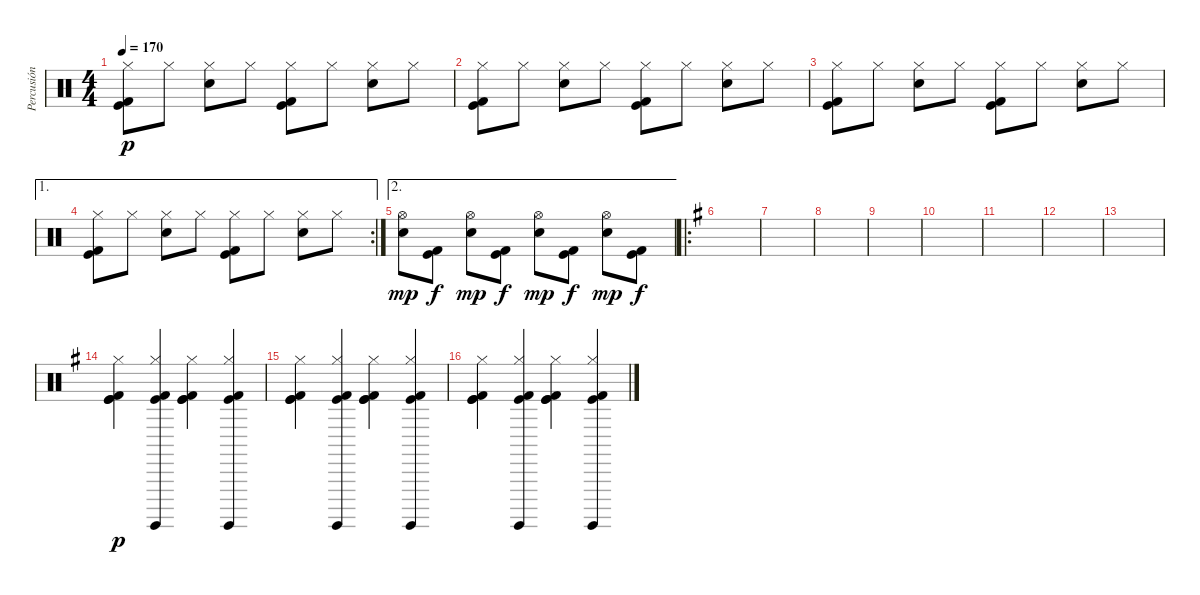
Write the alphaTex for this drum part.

\track ("Percusión" "Percusión") {instrument percussion}
\staff {score}
\articulation defaults
\ts (4 4)
\tempo 170
\clef neutral
\ks c
("Hi-Hat (closed)" "Kick (hit) 2" "Kick (hit)").8{dy p} "Hi-Hat (closed)".8 ("Hi-Hat (closed)" "Snare (hit) 2").8 "Hi-Hat (closed)".8 ("Hi-Hat (closed)" "Kick (hit) 2" "Kick (hit)").8 "Hi-Hat (closed)".8 ("Hi-Hat (closed)" "Snare (hit) 2").8 "Hi-Hat (closed)".8 |
("Hi-Hat (closed)" "Kick (hit) 2" "Kick (hit)").8 "Hi-Hat (closed)".8 ("Hi-Hat (closed)" "Snare (hit) 2").8 "Hi-Hat (closed)".8 ("Hi-Hat (closed)" "Kick (hit) 2" "Kick (hit)").8 "Hi-Hat (closed)".8 ("Hi-Hat (closed)" "Snare (hit) 2").8 "Hi-Hat (closed)".8 |
("Hi-Hat (closed)" "Kick (hit) 2" "Kick (hit)").8 "Hi-Hat (closed)".8 ("Hi-Hat (closed)" "Snare (hit) 2").8 "Hi-Hat (closed)".8 ("Hi-Hat (closed)" "Kick (hit) 2" "Kick (hit)").8 "Hi-Hat (closed)".8 ("Hi-Hat (closed)" "Snare (hit) 2").8 "Hi-Hat (closed)".8 |
\ae 1
\rc 2
("Hi-Hat (closed)" "Kick (hit) 2" "Kick (hit)").8 "Hi-Hat (closed)".8 ("Hi-Hat (closed)" "Snare (hit) 2").8 "Hi-Hat (closed)".8 ("Hi-Hat (closed)" "Kick (hit) 2" "Kick (hit)").8 "Hi-Hat (closed)".8 ("Hi-Hat (closed)" "Snare (hit) 2").8 "Hi-Hat (closed)".8 |
\ae 2
("Hi-Hat (open)" "Snare (hit) 2").8{dy mp} ("Kick (hit) 2" "Kick (hit)").8{dy f} ("Hi-Hat (open)" "Snare (hit) 2").8{dy mp} ("Kick (hit) 2" "Kick (hit)").8{dy f} ("Hi-Hat (open)" "Snare (hit) 2").8{dy mp} ("Kick (hit) 2" "Kick (hit)").8{dy f} ("Hi-Hat (open)" "Snare (hit) 2").8{dy mp} ("Kick (hit) 2" "Kick (hit)").8{dy f} |
\ro
\ks g
|
|
|
|
|
|
|
|
("Hi-Hat (closed)" "Kick (hit)" "Kick (hit) 2" "Kick (hit)").4{dy p} ("Hi-Hat (closed)" "Surdo (hit)" "Kick (hit) 2" "Kick (hit)").4 ("Hi-Hat (closed)" "Kick (hit)" "Kick (hit) 2" "Kick (hit)").4 ("Hi-Hat (closed)" "Surdo (hit)" "Kick (hit) 2" "Kick (hit)").4 |
("Hi-Hat (closed)" "Kick (hit)" "Kick (hit) 2" "Kick (hit)").4 ("Hi-Hat (closed)" "Surdo (hit)" "Kick (hit) 2" "Kick (hit)").4 ("Hi-Hat (closed)" "Kick (hit)" "Kick (hit) 2" "Kick (hit)").4 ("Hi-Hat (closed)" "Surdo (hit)" "Kick (hit) 2" "Kick (hit)").4 |
("Hi-Hat (closed)" "Kick (hit)" "Kick (hit) 2" "Kick (hit)").4 ("Hi-Hat (closed)" "Surdo (hit)" "Kick (hit) 2" "Kick (hit)").4 ("Hi-Hat (closed)" "Kick (hit)" "Kick (hit) 2" "Kick (hit)").4 ("Hi-Hat (closed)" "Surdo (hit)" "Kick (hit) 2" "Kick (hit)").4
